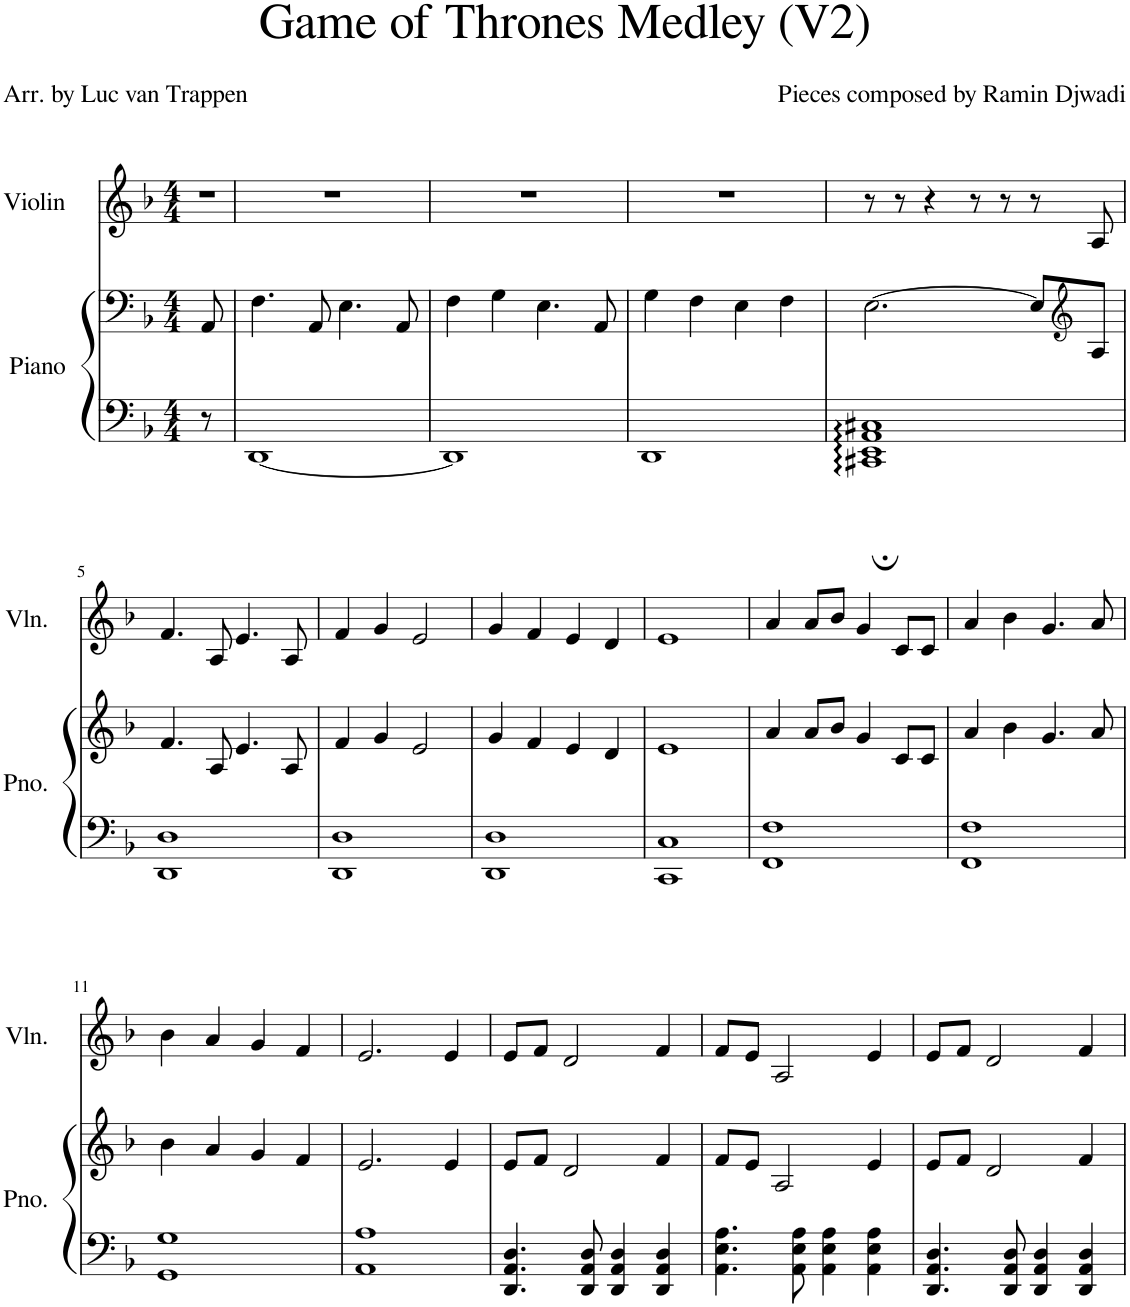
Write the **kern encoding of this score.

**kern	**kern	**kern
*part2	*part2	*part1
*staff3	*staff2	*staff1
*I"Piano	*	*I"Violin
*I'Pno.	*	*I'Vln.
*clefF4	*clefF4	*clefG2
*k[b-]	*k[b-]	*k[b-]
*M4/4	*M4/4	*M4/4
=	=	=
8r	8AA/	1r
2..ryy	2..ryy	.
=1	=1	=1
[1DD	4.F\	1r
.	8AA/	.
.	4.E\	.
.	8AA/	.
=2	=2	=2
1DD]	4F\	1r
.	4G\	.
.	4.E\	.
.	8AA/	.
=3	=3	=3
1DD	4G\	1r
.	4F\	.
.	4E\	.
.	4F\	.
=4	=4	=4
1CC#X:; 1EE:; 1AA:; 1C#X:;	[2.E\	8r
.	.	8r
.	.	4r
.	.	8r
.	.	8r
.	8E/L]	8r
*	*clefG2	*
.	8A/J	8A/
!!LO:LB:g=z
=5	=5	=5
1DD 1D	4.f/	4.f/
.	8A/	8A/
.	4.e/	4.e/
.	8A/	8A/
=6	=6	=6
1DD 1D	4f/	4f/
.	4g/	4g/
.	2e/	2e/
=7	=7	=7
1DD 1D	4g/	4g/
.	4f/	4f/
.	4e/	4e/
.	4d/	4d/
=8	=8	=8
1CC 1C	1e	1e
=9	=9	=9
1FF 1F	4a/	4a/
.	8a/L	8a/L
.	8b-/J	8b-/J
.	4g/	4g/
.	8c/L	8c/L
.	8c/J	8c/J
=10	=10	=10
1FF 1F	4a/	4a/
.	4b-\	4b-\
.	4.g/	4.g/
.	8a/	8a/
!!LO:LB:g=z
=11	=11	=11
1GG 1G	4b-\	4b-\
.	4a/	4a/
.	4g/	4g/
.	4f/	4f/
=12	=12	=12
1AA 1A	2.e/	2.e/
.	4e/	4e/
=13	=13	=13
4.DD/ 4.AA/ 4.D/	8e/L	8e/L
.	8f/J	8f/J
.	2d/	2d/
8DD/ 8AA/ 8D/	.	.
4DD/ 4AA/ 4D/	.	.
4DD/ 4AA/ 4D/	4f/	4f/
=14	=14	=14
4.AA\ 4.E\ 4.A\	8f/L	8f/L
.	8e/J	8e/J
.	2A/	2A/
8AA\ 8E\ 8A\	.	.
4AA\ 4E\ 4A\	.	.
4AA\ 4E\ 4A\	4e/	4e/
=15	=15	=15
4.DD/ 4.AA/ 4.D/	8e/L	8e/L
.	8f/J	8f/J
.	2d/	2d/
8DD/ 8AA/ 8D/	.	.
4DD/ 4AA/ 4D/	.	.
4DD/ 4AA/ 4D/	4f/	4f/
=	=	=
*-	*-	*-
